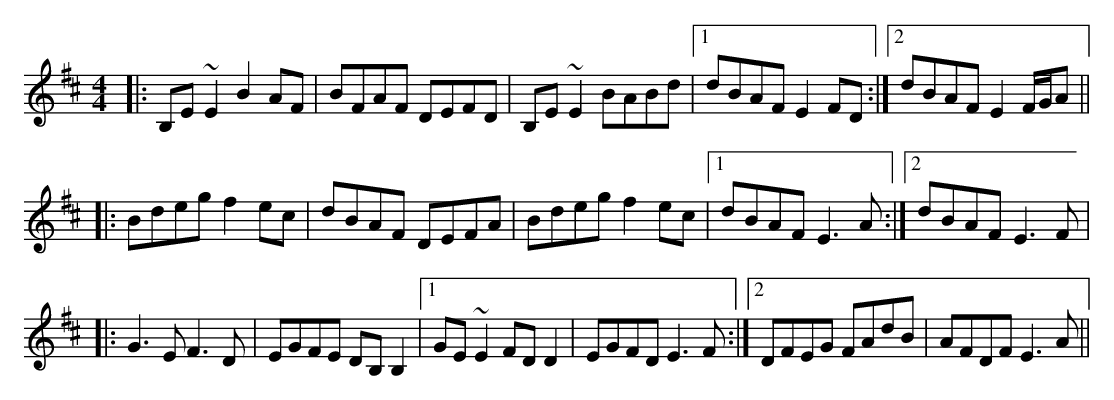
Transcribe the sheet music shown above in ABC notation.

X:1
M:4/4
K:Edor
|:B,E~E2 B2AF|BFAF DEFD|B,E~E2 BABd|1 dBAF E2FD:|2 dBAF E2F/G/A||
|:Bdeg f2ec|dBAF DEFA|Bdeg f2ec|1 dBAF E3A:|2 dBAF E3F|
|:G3E F3D|EGFE DB,B,2|1 GE~E2 FDD2|EGFD E3F:|2 DFEG FAdB|AFDF E3A||
